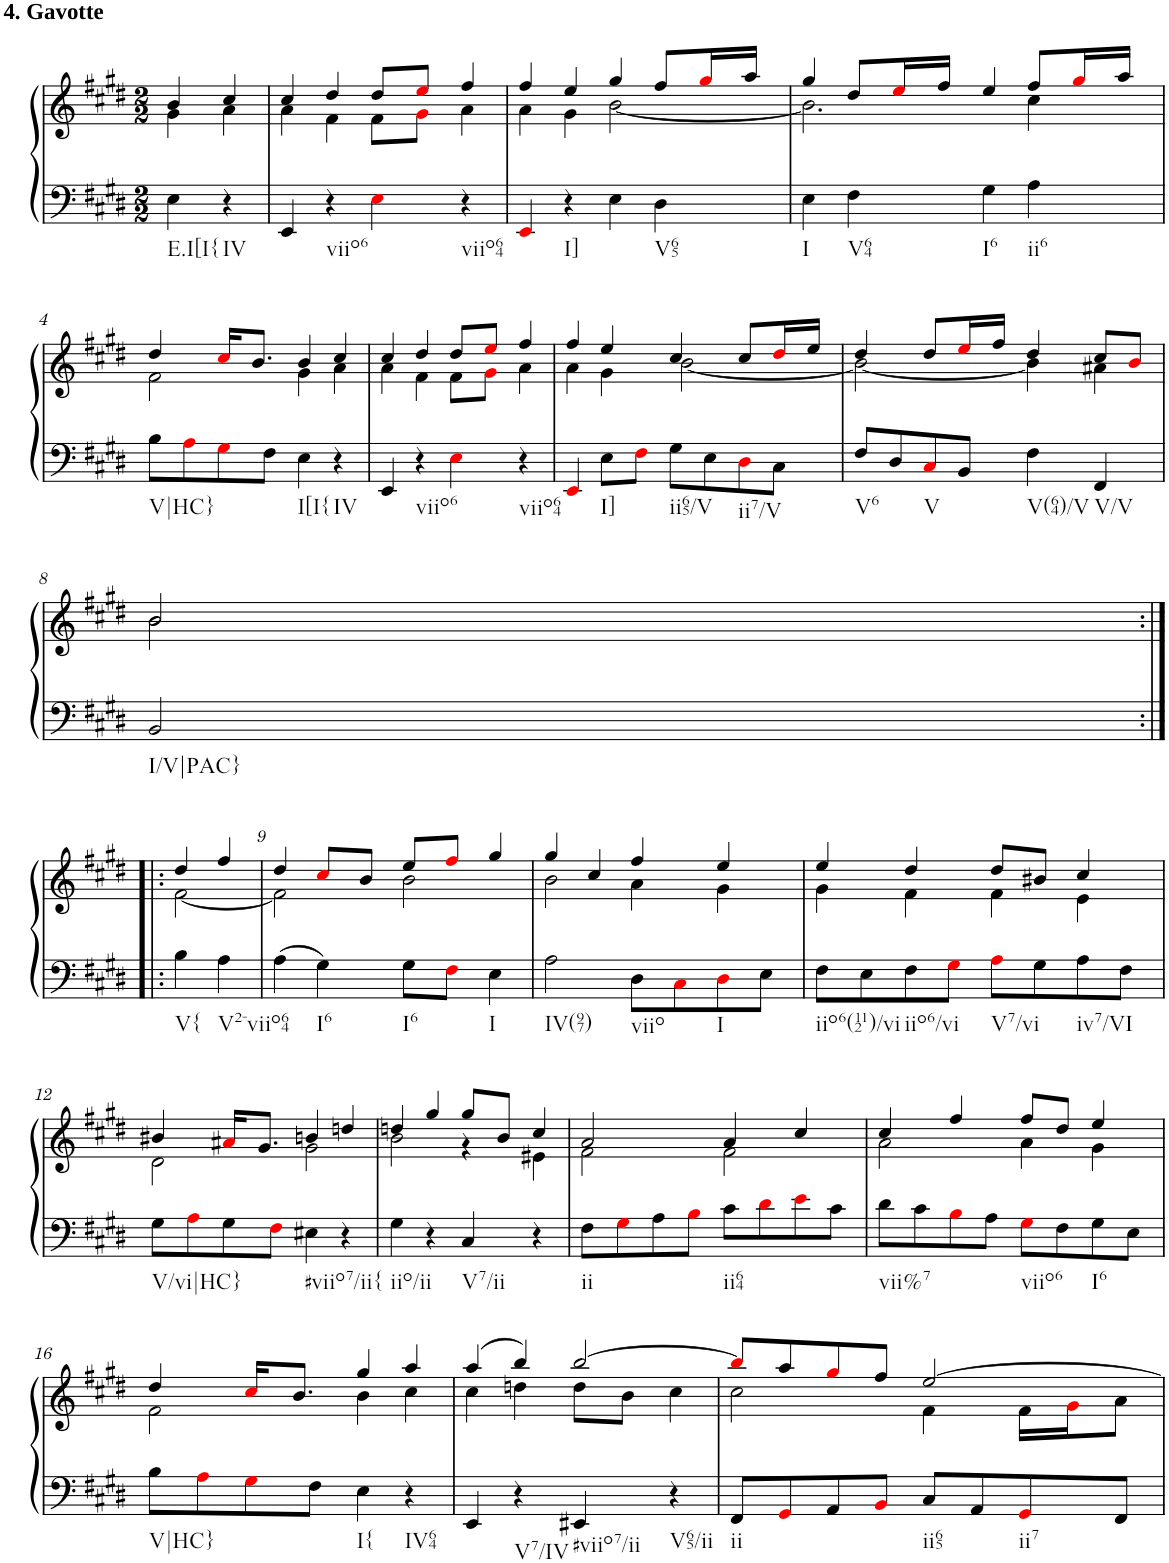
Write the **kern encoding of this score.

**kern	**kern
*part1	*part1
*staff2	*staff1
*I"Klavier linke Hand	*
*clefF4	*clefG2
*k[f#c#g#d#]	*k[f#c#g#d#]
*M2/2	*M2/2
=	=
*	*^
!	!LO:TX:a:B:t=4. Gavotte	!
!LO:TX:b:t=E.I[I{	!	!
4E\	4b/	4g#\
!LO:TX:b:t=IV	!	!
4r	4cc#/	4a\
=1	=1	=1
4EE/	4cc#/	4a\
!LO:TX:b:t=viio6	!	!
4r	4dd#/	4f#\
4Ei\	8dd#/L	8f#\L
.	8eei/J	8g#i\J
!LO:TX:b:t=viio64	!	!
4r	4ff#/	4a\
=2	=2	=2
4EEi/	4ff#/	4a\
!LO:TX:b:t=I]	!	!
4r	4ee/	4g#\
4E\	4gg#/	[2b\
!LO:TX:b:t=V65	!	!
4D#\	8ff#/L	.
.	16gg#i/L	.
.	16aa/JJ	.
=3	=3	=3
!LO:TX:b:t=I	!	!
4E\	4gg#/	2.b\]
!LO:TX:b:t=V64	!	!
4F#\	8dd#/L	.
.	16eei/L	.
.	16ff#/JJ	.
!LO:TX:b:t=I6	!	!
4G#\	4ee/	.
!LO:TX:b:t=ii6	!	!
4A\	8ff#/L	4cc#\
.	16gg#i/L	.
.	16aa/JJ	.
!!LO:LB:g=z	!!
=4	=4	=4
!LO:TX:b:t=V|HC}	!	!
8B\L	4dd#/	2f#\
8Ai\	.	.
8G#i\	16cc#i/KL	.
.	8.b/J	.
8F#\J	.	.
!LO:TX:b:t=I[I{	!	!
4E\	4b/	4g#\
!LO:TX:b:t=IV	!	!
4r	4cc#/	4a\
=5	=5	=5
4EE/	4cc#/	4a\
!LO:TX:b:t=viio6	!	!
4r	4dd#/	4f#\
4Ei\	8dd#/L	8f#\L
.	8eei/J	8g#i\J
!LO:TX:b:t=viio64	!	!
4r	4ff#/	4a\
=6	=6	=6
4EEi/	4ff#/	4a\
!LO:TX:b:t=I]	!	!
8E\L	4ee/	4g#\
8F#i\J	.	.
!LO:TX:b:t=ii65/V	!	!
8G#\L	4cc#/	[2b\
8E\	.	.
!LO:TX:b:t=ii7/V	!	!
8D#i\	8cc#/L	.
8C#\J	16dd#i/L	.
.	16ee/JJ	.
=7	=7	=7
!LO:TX:b:t=V6	!	!
8F#/L	4dd#/	2b\_
8D#/	.	.
!LO:TX:b:t=V	!	!
8C#i/	8dd#/L	.
8BB/J	16eei/L	.
.	16ff#/JJ	.
!LO:TX:b:t=V(64)/V	!	!
4F#\	4dd#/	4b\]
!LO:TX:b:t=V/V	!	!
4FF#/	8cc#/L	4a#X\
.	8bi/J	.
!!LO:LB:g=z	!!
=8	=8	=8
!LO:TX:b:t=I/V|PAC}	!	!
2BB/	2b/	2b\
!!LO:LB:g=z	!!
=8X1:|!|:	=8X1:|!|:	=8X1:|!|:
!LO:TX:b:t=V{	!	!
4B\	4dd#/	[2f#\
!LO:TX:b:t=V2-viio64	!	!
4A\	4ff#/	.
=9	=9	=9
4A\	4dd#/	2f#\]
!LO:TX:b:t=I6	!	!
4G#\	8cc#i/L	.
.	8b/J	.
!LO:TX:b:t=I6	!	!
8G#\L	8ee/L	2b\
8F#i\J	8ff#i/J	.
!LO:TX:b:t=I	!	!
4E\	4gg#/	.
=10	=10	=10
!LO:TX:b:t=IV(97)	!	!
2A\	4gg#/	2b\
.	4cc#/	.
!LO:TX:b:t=viio	!	!
8D#\L	4ff#/	4a\
8C#i\	.	.
!LO:TX:b:t=I	!	!
8D#i\	4ee/	4g#\
8E\J	.	.
=11	=11	=11
!LO:TX:b:t=iio6(112)/vi	!	!
8F#\L	4ee/	4g#\
8E\	.	.
!LO:TX:b:t=iio6/vi	!	!
8F#\	4dd#/	4f#\
8G#i\J	.	.
!LO:TX:b:t=V7/vi	!	!
8Ai\L	8dd#/L	4f#\
8G#\	8b#X/J	.
!LO:TX:b:t=iv7/VI	!	!
8A\	4cc#/	4e\
8F#\J	.	.
!!LO:LB:g=z	!!
=12	=12	=12
!LO:TX:b:t=V/vi|HC}	!	!
8G#\L	4b#X/	2d#\
8Ai\	.	.
8G#\	16a#Xi/KL	.
.	8.g#/J	.
8F#i\J	.	.
!LO:TX:b:t=#viio7/ii{	!	!
4E#X\	4bn/	2g#\
4r	4ddn/	.
=13	=13	=13
!LO:TX:b:t=iio/ii	!	!
4G#\	4ddn/	2b\
4r	4gg#/	.
!LO:TX:b:t=V7/ii	!	!
4C#/	8gg#/L	4r
.	8b/J	.
4r	4cc#/	4e#X\
=14	=14	=14
!LO:TX:b:t=ii	!	!
8F#\L	2a/	2f#\
8G#i\	.	.
8A\	.	.
8Bi\J	.	.
!LO:TX:b:t=ii64	!	!
8c#\L	4a/	2f#\
8d#i\	.	.
8ei\	4cc#/	.
8c#\J	.	.
=15	=15	=15
!LO:TX:b:t=vii%7	!	!
8d#\L	4cc#/	2a\
8c#\	.	.
8Bi\	4ff#/	.
8A\J	.	.
!LO:TX:b:t=viio6	!	!
8G#i\L	8ff#/L	4a\
8F#\	8dd#/J	.
!LO:TX:b:t=I6	!	!
8G#\	4ee/	4g#\
8E\J	.	.
!!LO:LB:g=z	!!
=16	=16	=16
!LO:TX:b:t=V|HC}	!	!
8B\L	4dd#/	2f#\
8Ai\	.	.
8G#i\	16cc#i/KL	.
.	8.b/J	.
8F#\J	.	.
!LO:TX:b:t=I{	!	!
4E\	4gg#/	4b\
!LO:TX:b:t=IV64	!	!
4r	4aa/	4cc#\
=17	=17	=17
4EE/	(4aa/	4cc#\
!LO:TX:b:t=V7/IV	!	!
4r	4bb/)	4ddn\
!LO:TX:b:t=#viio7/ii	!	!
4EE#X/	[2bb/	8dd\L
.	.	8b\J
!LO:TX:b:t=V65/ii	!	!
4r	.	4cc#\
=18	=18	=18
!LO:TX:b:t=ii	!	!
8FF#/L	8bbi/L]	2cc#\
8GG#i/	8aa/	.
8AA/	8gg#i/	.
8BBi/J	8ff#/J	.
!LO:TX:b:t=ii65	!	!
8C#/L	[2ee/	4f#\
8AA/	.	.
!LO:TX:b:t=ii7	!	!
8GG#i/	.	16f#\LL
.	.	16g#i\J
8FF#/J	.	8a\J
*	*v	*v
=	=
*-	*-
